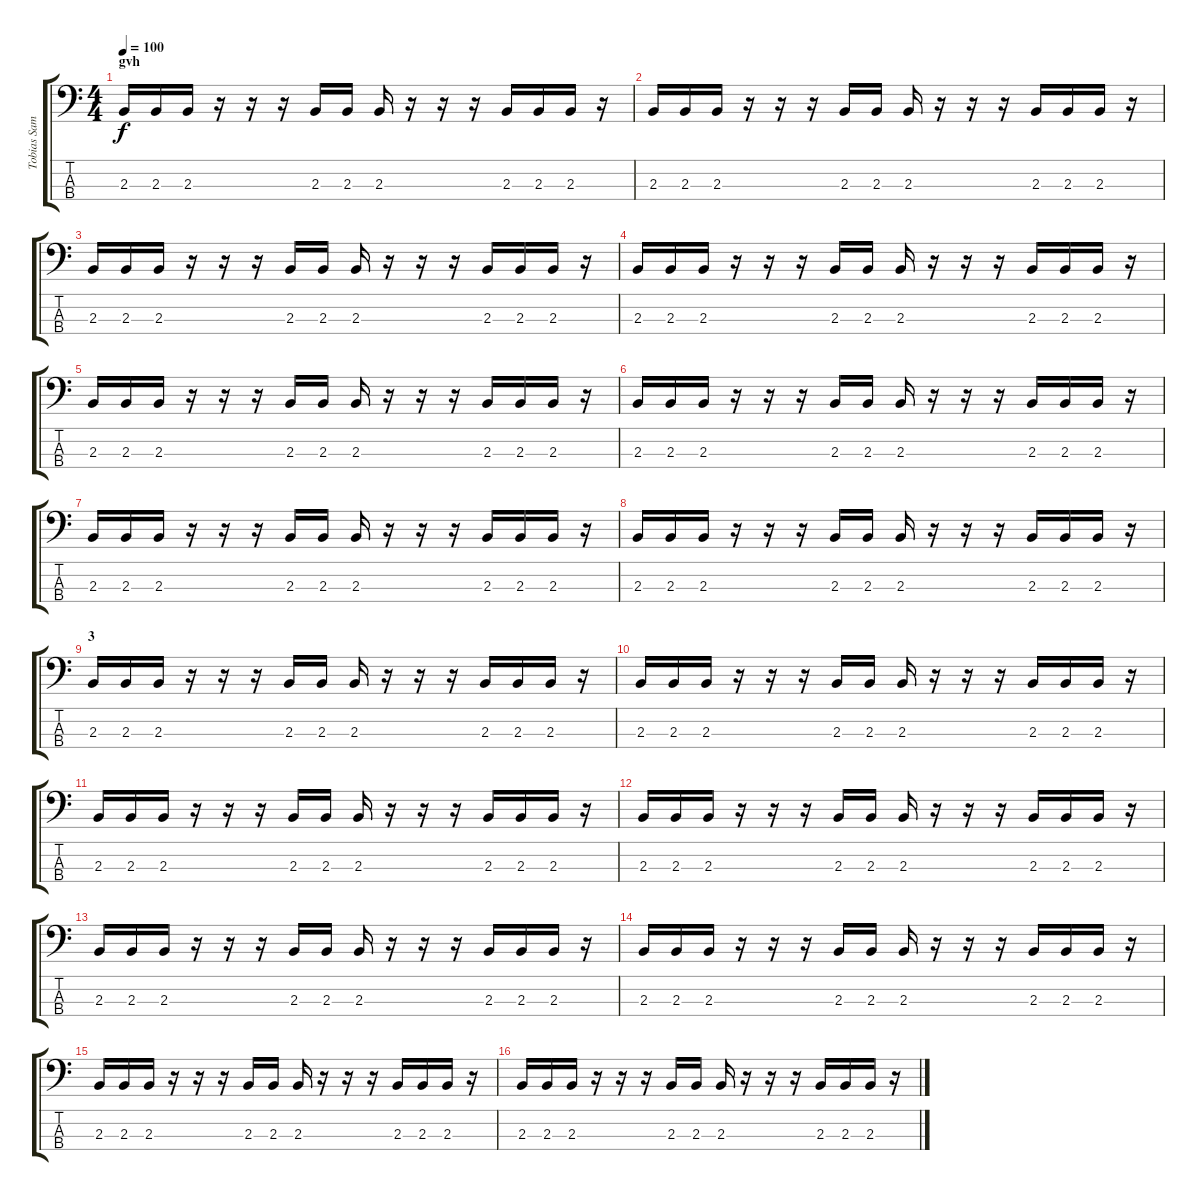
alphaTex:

\track ("Tobias Sammet" "Tobias Sam") {instrument electricbassfinger}
\staff {score tabs}
\tuning (G2 D2 A1 E1) {hide}
\ts (4 4)
\section ("" "gvh")
\tempo 100
\clef f4
\ks c
2.3.16{dy f} 2.3.16 2.3.16 r.16 r.16 r.16 2.3.16 2.3.16 2.3.16 r.16 r.16 r.16 2.3.16 2.3.16 2.3.16 r.16 |
2.3.16 2.3.16 2.3.16 r.16 r.16 r.16 2.3.16 2.3.16 2.3.16 r.16 r.16 r.16 2.3.16 2.3.16 2.3.16 r.16 |
2.3.16 2.3.16 2.3.16 r.16 r.16 r.16 2.3.16 2.3.16 2.3.16 r.16 r.16 r.16 2.3.16 2.3.16 2.3.16 r.16 |
2.3.16 2.3.16 2.3.16 r.16 r.16 r.16 2.3.16 2.3.16 2.3.16 r.16 r.16 r.16 2.3.16 2.3.16 2.3.16 r.16 |
2.3.16 2.3.16 2.3.16 r.16 r.16 r.16 2.3.16 2.3.16 2.3.16 r.16 r.16 r.16 2.3.16 2.3.16 2.3.16 r.16 |
2.3.16 2.3.16 2.3.16 r.16 r.16 r.16 2.3.16 2.3.16 2.3.16 r.16 r.16 r.16 2.3.16 2.3.16 2.3.16 r.16 |
2.3.16 2.3.16 2.3.16 r.16 r.16 r.16 2.3.16 2.3.16 2.3.16 r.16 r.16 r.16 2.3.16 2.3.16 2.3.16 r.16 |
2.3.16 2.3.16 2.3.16 r.16 r.16 r.16 2.3.16 2.3.16 2.3.16 r.16 r.16 r.16 2.3.16 2.3.16 2.3.16 r.16 |
\section ("" "3")
2.3.16 2.3.16 2.3.16 r.16 r.16 r.16 2.3.16 2.3.16 2.3.16 r.16 r.16 r.16 2.3.16 2.3.16 2.3.16 r.16 |
2.3.16 2.3.16 2.3.16 r.16 r.16 r.16 2.3.16 2.3.16 2.3.16 r.16 r.16 r.16 2.3.16 2.3.16 2.3.16 r.16 |
2.3.16 2.3.16 2.3.16 r.16 r.16 r.16 2.3.16 2.3.16 2.3.16 r.16 r.16 r.16 2.3.16 2.3.16 2.3.16 r.16 |
2.3.16 2.3.16 2.3.16 r.16 r.16 r.16 2.3.16 2.3.16 2.3.16 r.16 r.16 r.16 2.3.16 2.3.16 2.3.16 r.16 |
2.3.16 2.3.16 2.3.16 r.16 r.16 r.16 2.3.16 2.3.16 2.3.16 r.16 r.16 r.16 2.3.16 2.3.16 2.3.16 r.16 |
2.3.16 2.3.16 2.3.16 r.16 r.16 r.16 2.3.16 2.3.16 2.3.16 r.16 r.16 r.16 2.3.16 2.3.16 2.3.16 r.16 |
2.3.16 2.3.16 2.3.16 r.16 r.16 r.16 2.3.16 2.3.16 2.3.16 r.16 r.16 r.16 2.3.16 2.3.16 2.3.16 r.16 |
2.3.16 2.3.16 2.3.16 r.16 r.16 r.16 2.3.16 2.3.16 2.3.16 r.16 r.16 r.16 2.3.16 2.3.16 2.3.16 r.16
